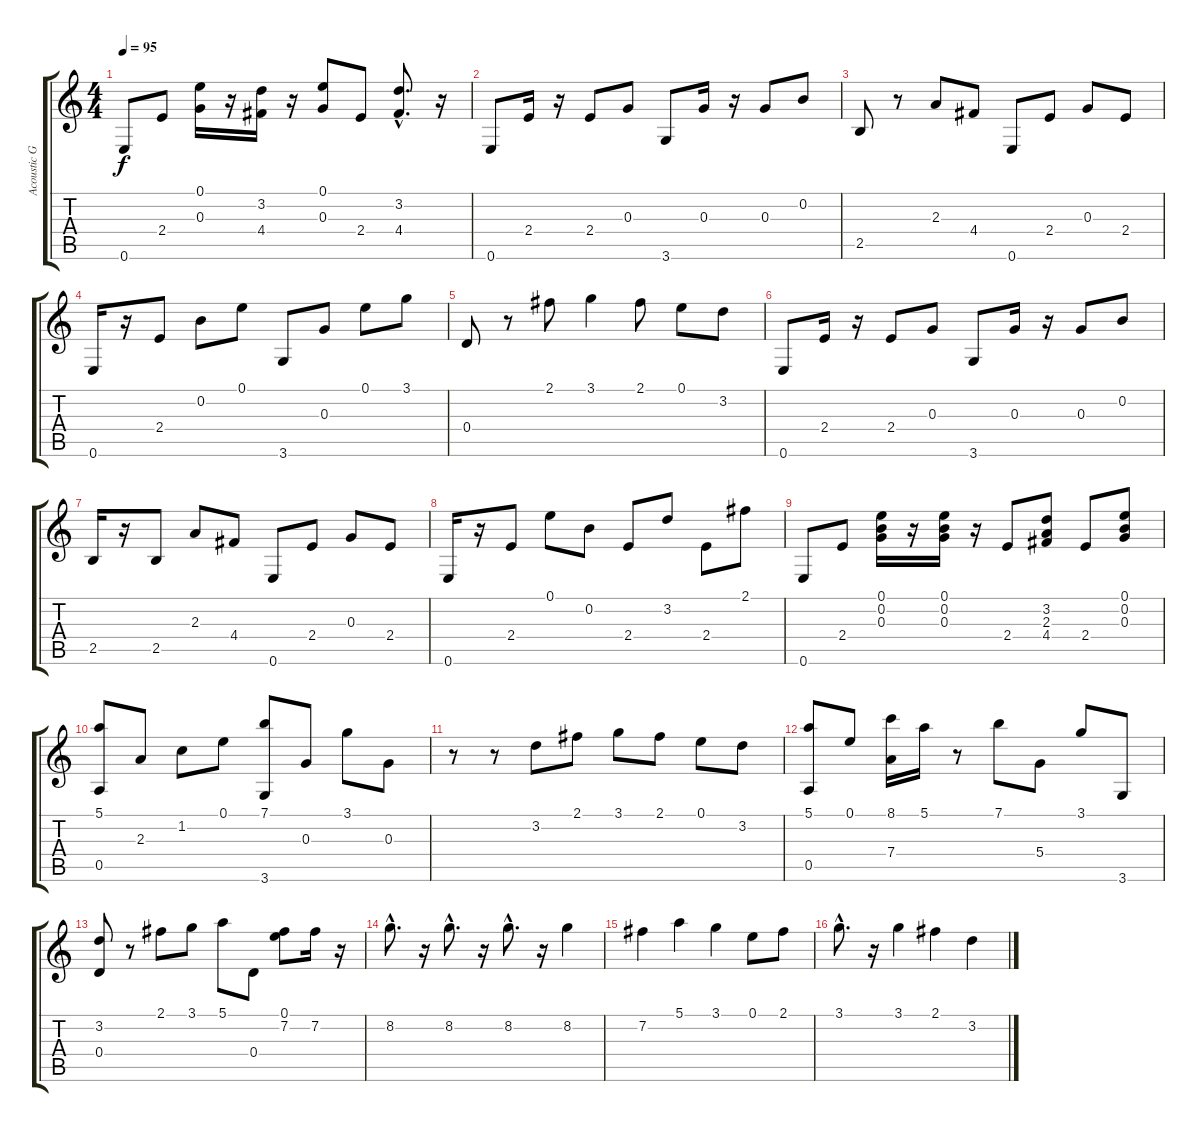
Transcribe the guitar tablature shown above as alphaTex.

\track ("Acoustic Guitar (Rythm 1)" "Acoustic G") {instrument acousticguitarsteel}
\staff {score tabs}
\tuning (E4 B3 G3 D3 A2 E2) {hide}
\ts (4 4)
\tempo 95
\clef g2
\ks c
0.6.8{dy f} 2.4.8 (0.1 0.3).16 r.16 (3.2 4.4).16 r.16 (0.1 0.3).8 2.4.8 (3.2{hac} 4.4{hac}).8{d} r.16 |
0.6.8 2.4.16 r.16 2.4.8 0.3.8 3.6.8 0.3.16 r.16 0.3.8 0.2.8 |
2.5.8 r.8 2.3.8 4.4.8 0.6.8 2.4.8 0.3.8 2.4.8 |
0.6.16 r.16 2.4.8 0.2.8 0.1.8 3.6.8 0.3.8 0.1.8 3.1.8 |
0.4.8 r.8 2.1.8 3.1.4 2.1.8 0.1.8 3.2.8 |
0.6.8 2.4.16 r.16 2.4.8 0.3.8 3.6.8 0.3.16 r.16 0.3.8 0.2.8 |
2.5.16 r.16 2.5.8 2.3.8 4.4.8 0.6.8 2.4.8 0.3.8 2.4.8 |
0.6.16 r.16 2.4.8 0.1.8 0.2.8 2.4.8 3.2.8 2.4.8 2.1.8 |
0.6.8 2.4.8 (0.1 0.2 0.3).16 r.16 (0.1 0.2 0.3).16 r.16 2.4.8 (3.2 2.3 4.4).8 2.4.8 (0.1 0.2 0.3).8 |
(5.1 0.5).8 2.3.8 1.2.8 0.1.8 (7.1 3.6).8 0.3.8 3.1.8 0.3.8 |
r.8 r.8 3.2.8 2.1.8 3.1.8 2.1.8 0.1.8 3.2.8 |
(5.1 0.5).8 0.1.8 (8.1 7.4).16 5.1.16 r.8 7.1.8 5.4.8 3.1.8 3.6.8 |
(3.2 0.4).8 r.8 2.1.8 3.1.8 5.1.8 0.4.8 (0.1 7.2).8 7.2.16 r.16 |
8.2{hac}.8{d} r.16 8.2{hac}.8{d} r.16 8.2{hac}.8{d} r.16 8.2.4 |
7.2.4 5.1.4 3.1.4 0.1.8 2.1.8 |
3.1{hac}.8{d} r.16 3.1.4 2.1.4 3.2.4
